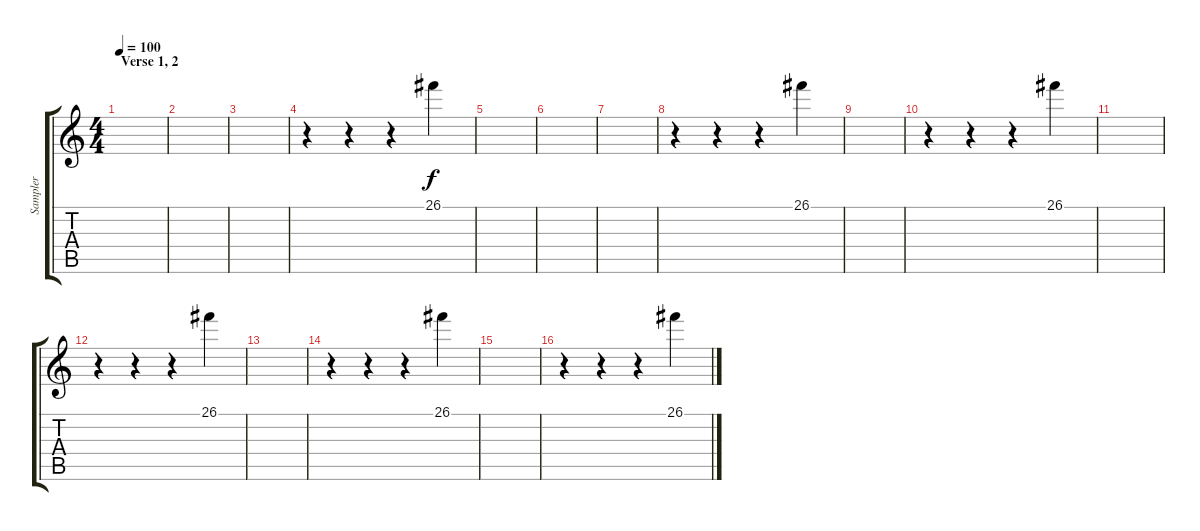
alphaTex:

\track ("Sampler" "Sampler") {instrument pad2warm}
\staff {score tabs}
\tuning (E4 B3 G3 D3 A2 E2) {hide}
\ts (4 4)
\section ("" "Verse 1, 2")
\tempo 100
\clef g2
\ks c
|
|
|
r.4 r.4 r.4 26.1.4 |
|
|
|
r.4 r.4 r.4 26.1.4 |
|
r.4 r.4 r.4 26.1.4 |
|
r.4 r.4 r.4 26.1.4 |
|
r.4 r.4 r.4 26.1.4 |
|
r.4 r.4 r.4 26.1.4
